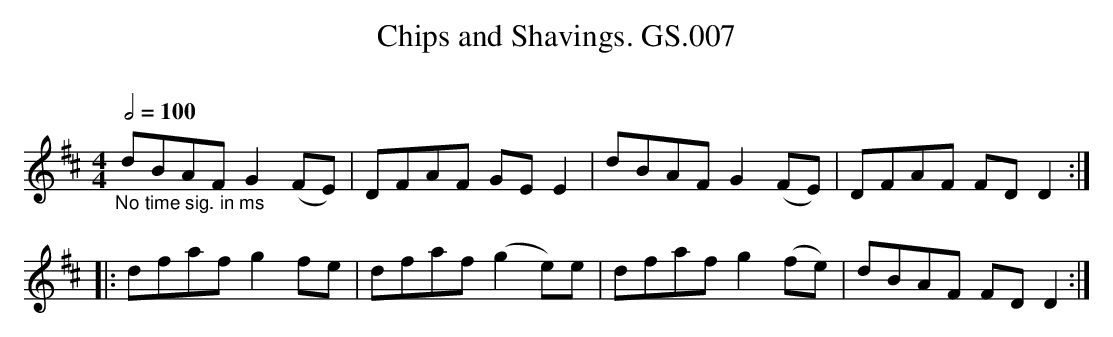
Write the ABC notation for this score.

X:1
T:Chips and Shavings. GS.007
M:4/4
L:1/8
Q:1/2=100
O:
K:D major
"_No time sig. in ms"
dBAF G2 (FE) | DFAF GE E2 | dBAF G2 (FE) | DFAF FD D2 :|
|:dfaf g2 fe | dfaf (g2e)e | dfaf g2 (fe) | dBAF FD D2:|
